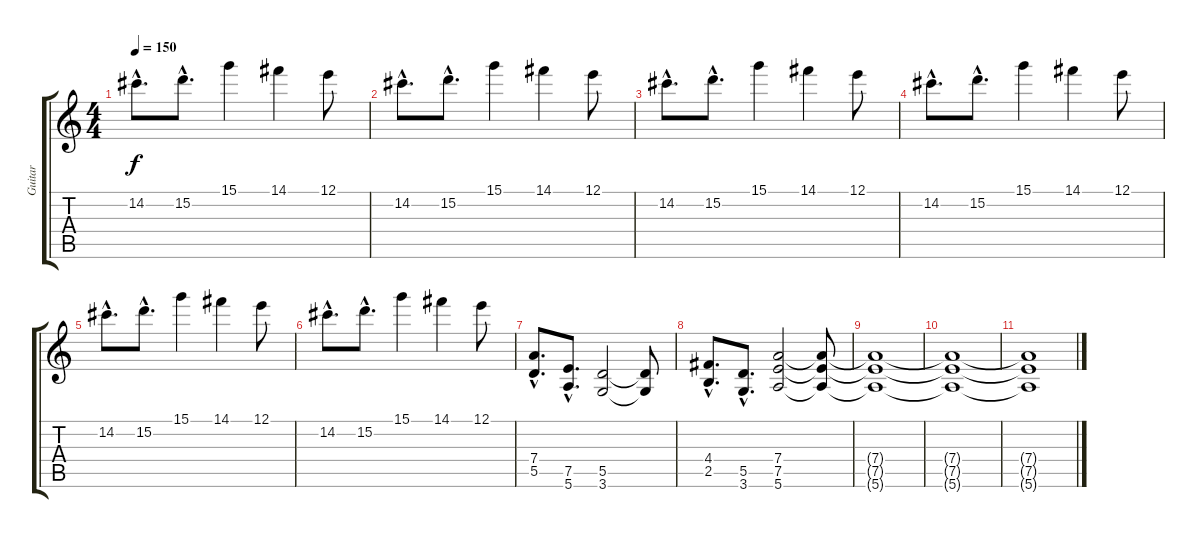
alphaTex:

\track ("Guitar" "Guitar") {instrument overdrivenguitar}
\staff {score tabs}
\tuning (E4 B3 G3 D3 A2 E2) {hide}
\ts (4 4)
\tempo 150
\clef g2
\ks c
14.2{hac}.8{d dy f} 15.2{hac}.8{d} 15.1.4 14.1.4 12.1.8 |
14.2{hac}.8{d} 15.2{hac}.8{d} 15.1.4 14.1.4 12.1.8 |
14.2{hac}.8{d} 15.2{hac}.8{d} 15.1.4 14.1.4 12.1.8 |
14.2{hac}.8{d} 15.2{hac}.8{d} 15.1.4 14.1.4 12.1.8 |
14.2{hac}.8{d} 15.2{hac}.8{d} 15.1.4 14.1.4 12.1.8 |
14.2{hac}.8{d} 15.2{hac}.8{d} 15.1.4 14.1.4 12.1.8 |
(7.4{hac} 5.5{hac}).8{d} (7.5{hac} 5.6{hac}).8{d} (5.5 3.6).2 (5.5{t} 3.6{t}).8 |
(4.4{hac} 2.5{hac}).8{d} (5.5{hac} 3.6{hac}).8{d} (7.4 7.5 5.6).2 (7.4{t} 7.5{t} 5.6{t}).8 |
(7.4{t} 7.5{t} 5.6{t}).1 |
(7.4{t} 7.5{t} 5.6{t}).1{volume 0} |
(7.4{t} 7.5{t} 5.6{t}).1
